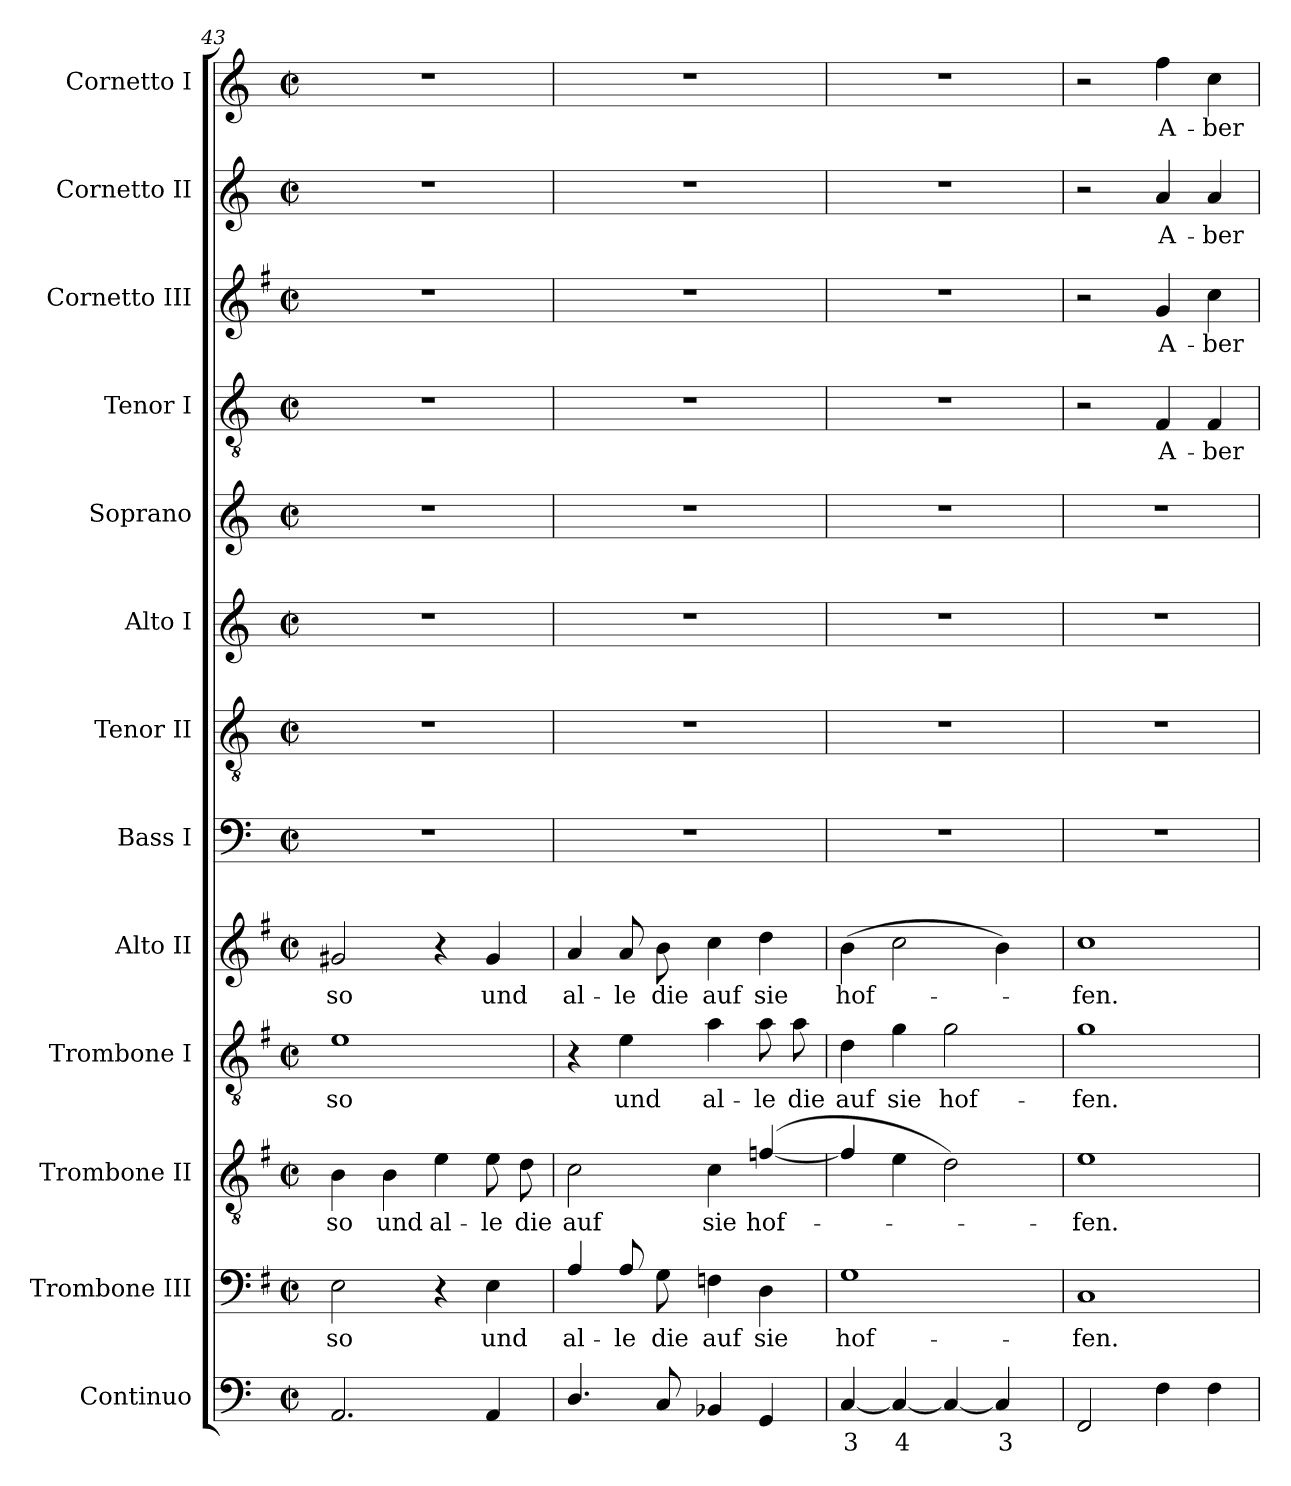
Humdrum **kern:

**kern	**text	**kern	**text	**kern	**text	**kern	**text	**kern	**text	**kern	**kern	**kern	**kern	**kern	**text	**kern	**text	**kern	**text	**kern	**text
*part13	*part13	*part12	*part12	*part11	*part11	*part10	*part10	*part9	*part9	*part8	*part7	*part6	*part5	*part4	*part4	*part3	*part3	*part2	*part2	*part1	*part1
*staff13	*staff13	*staff12	*staff12	*staff11	*staff11	*staff10	*staff10	*staff9	*staff9	*staff8	*staff7	*staff6	*staff5	*staff4	*staff4	*staff3	*staff3	*staff2	*staff2	*staff1	*staff1
*I"Continuo	*	*I"Trombone III	*	*I"Trombone II	*	*I"Trombone I	*	*I"Alto II	*	*I"Bass I	*I"Tenor II	*I"Alto I	*I"Soprano	*I"Tenor I	*	*I"Cornetto III	*	*I"Cornetto II	*	*I"Cornetto I	*
*I'Continuo	*	*I'Trombone III	*	*I'Trombone II	*	*I'Trombone I	*	*I'Alto II	*	*I'Bass I	*I'Tenor II	*I'Alto I	*I'Soprano	*I'Tenor I	*	*I'Cornetto III	*	*I'Cornetto II	*	*I'Cornetto I	*
!!LO:LB:g=z
*clefF4	*	*clefF4	*	*clefGv2	*	*clefGv2	*	*clefG2	*	*clefF4	*clefGv2	*clefG2	*clefG2	*clefGv2	*	*clefG2	*	*clefG2	*	*clefG2	*
*	*	*ITrd4c7	*	*ITrd4c7	*	*ITrd4c7	*	*ITrd4c7	*	*	*	*	*	*	*	*ITrd4c7	*	*	*	*	*
*k[]	*	*k[]	*	*k[]	*	*k[]	*	*k[]	*	*k[]	*k[]	*k[]	*k[]	*k[]	*	*k[]	*	*k[]	*	*k[]	*
*C:	*	*C:	*	*C:	*	*C:	*	*C:	*	*C:	*C:	*C:	*C:	*C:	*	*C:	*	*C:	*	*C:	*
*M2/2	*	*M2/2	*	*M2/2	*	*M2/2	*	*M2/2	*	*M2/2	*M2/2	*M2/2	*M2/2	*M2/2	*	*M2/2	*	*M2/2	*	*M2/2	*
*met(c|)	*	*met(c|)	*	*met(c|)	*	*met(c|)	*	*met(c|)	*	*met(c|)	*met(c|)	*met(c|)	*met(c|)	*met(c|)	*	*met(c|)	*	*met(c|)	*	*met(c|)	*
=43	=43	=43	=43	=43	=43	=43	=43	=43	=43	=43	=43	=43	=43	=43	=43	=43	=43	=43	=43	=43	=43
!	!	!	!LO:LY:b	!	!LO:LY:b	!	!LO:LY:b	!	!LO:LY:b	!	!	!	!	!	!	!	!	!	!	!	!
2.AA	.	2AA	-so	4E	-so	1A	-so	2c#X	-so	1r	1r	1r	1r	1r	.	1r	.	1r	.	1r	.
!	!	!	!	!	!LO:LY:b	!	!	!	!	!	!	!	!	!	!	!	!	!	!	!	!
.	.	.	.	4E	und	.	.	.	.	.	.	.	.	.	.	.	.	.	.	.	.
!	!	!	!	!	!LO:LY:b	!	!	!	!	!	!	!	!	!	!	!	!	!	!	!	!
.	.	4r	.	4A	al-	.	.	4r	.	.	.	.	.	.	.	.	.	.	.	.	.
!	!	!	!LO:LY:b	!	!LO:LY:b	!	!	!	!LO:LY:b	!	!	!	!	!	!	!	!	!	!	!	!
4AA	.	4AA	und	8A	-le	.	.	4c#	und	.	.	.	.	.	.	.	.	.	.	.	.
!	!	!	!	!	!LO:LY:b	!	!	!	!	!	!	!	!	!	!	!	!	!	!	!	!
.	.	.	.	8G	die	.	.	.	.	.	.	.	.	.	.	.	.	.	.	.	.
=44	=44	=44	=44	=44	=44	=44	=44	=44	=44	=44	=44	=44	=44	=44	=44	=44	=44	=44	=44	=44	=44
!	!	!	!LO:LY:b	!	!LO:LY:b	!	!	!	!LO:LY:b	!	!	!	!	!	!	!	!	!	!	!	!
4.D/	.	4D/	al-	2F	auf	4r	.	4d	al-	1r	1r	1r	1r	1r	.	1r	.	1r	.	1r	.
!	!	!	!LO:LY:b	!	!	!	!LO:LY:b	!	!LO:LY:b	!	!	!	!	!	!	!	!	!	!	!	!
.	.	8D/	-le	.	.	4A	und	8d	-le	.	.	.	.	.	.	.	.	.	.	.	.
!	!	!	!LO:LY:b	!	!	!	!	!	!LO:LY:b	!	!	!	!	!	!	!	!	!	!	!	!
8C	.	8C	die	.	.	.	.	8e	die	.	.	.	.	.	.	.	.	.	.	.	.
!	!	!	!LO:LY:b	!	!LO:LY:b	!	!LO:LY:b	!	!LO:LY:b	!	!	!	!	!	!	!	!	!	!	!	!
4BB-X	.	4BB-X	auf	4F	sie	4d	al-	4f	auf	.	.	.	.	.	.	.	.	.	.	.	.
!	!	!	!LO:LY:b	!	!LO:LY:b	!	!LO:LY:b	!	!LO:LY:b	!	!	!	!	!	!	!	!	!	!	!	!
4GG	.	4GG	sie	(<[4B-X/	hof-	8d	-le	4g	sie	.	.	.	.	.	.	.	.	.	.	.	.
!	!	!	!	!	!	!	!LO:LY:b	!	!	!	!	!	!	!	!	!	!	!	!	!	!
.	.	.	.	.	.	8d	die	.	.	.	.	.	.	.	.	.	.	.	.	.	.
=45	=45	=45	=45	=45	=45	=45	=45	=45	=45	=45	=45	=45	=45	=45	=45	=45	=45	=45	=45	=45	=45
!	!LO:LY:b	!	!LO:LY:b	!	!	!	!LO:LY:b	!	!LO:LY:b	!	!	!	!	!	!	!	!	!	!	!	!
[4C	3	1C	hof-	4B-/]	.	4G	auf	(<4e	hof-	1r	1r	1r	1r	1r	.	1r	.	1r	.	1r	.
!	!LO:LY:b	!	!	!	!	!	!LO:LY:b	!	!	!	!	!	!	!	!	!	!	!	!	!	!
4C_	4	.	.	4A	.	4c	sie	2f	.	.	.	.	.	.	.	.	.	.	.	.	.
!	!	!	!	!	!	!	!LO:LY:b	!	!	!	!	!	!	!	!	!	!	!	!	!	!
4C_	.	.	.	2G)	.	2c	hof-	.	.	.	.	.	.	.	.	.	.	.	.	.	.
!	!LO:LY:b	!	!	!	!	!	!	!	!	!	!	!	!	!	!	!	!	!	!	!	!
4C]	3	.	.	.	.	.	.	4e)	.	.	.	.	.	.	.	.	.	.	.	.	.
=46	=46	=46	=46	=46	=46	=46	=46	=46	=46	=46	=46	=46	=46	=46	=46	=46	=46	=46	=46	=46	=46
!	!	!	!LO:LY:b	!	!LO:LY:b	!	!LO:LY:b	!	!LO:LY:b	!	!	!	!	!	!	!	!	!	!	!	!
2FF	.	1FF	-fen.	1A	fen.	1c	-fen.	1f	fen.	1r	1r	1r	1r	2r	.	2r	.	2r	.	2r	.
!	!	!	!	!	!	!	!	!	!	!	!	!	!	!	!LO:LY:b	!	!LO:LY:b	!	!LO:LY:b	!	!LO:LY:b
4F	.	.	.	.	.	.	.	.	.	.	.	.	.	4F	A-	4c	A-	4a	A-	4ff	A-
!	!	!	!	!	!	!	!	!	!	!	!	!	!	!	!LO:LY:b	!	!LO:LY:b	!	!LO:LY:b	!	!LO:LY:b
4F	.	.	.	.	.	.	.	.	.	.	.	.	.	4F	-ber	4f	-ber	4a	-ber	4cc	-ber
=	=	=	=	=	=	=	=	=	=	=	=	=	=	=	=	=	=	=	=	=	=
*-	*-	*-	*-	*-	*-	*-	*-	*-	*-	*-	*-	*-	*-	*-	*-	*-	*-	*-	*-	*-	*-
